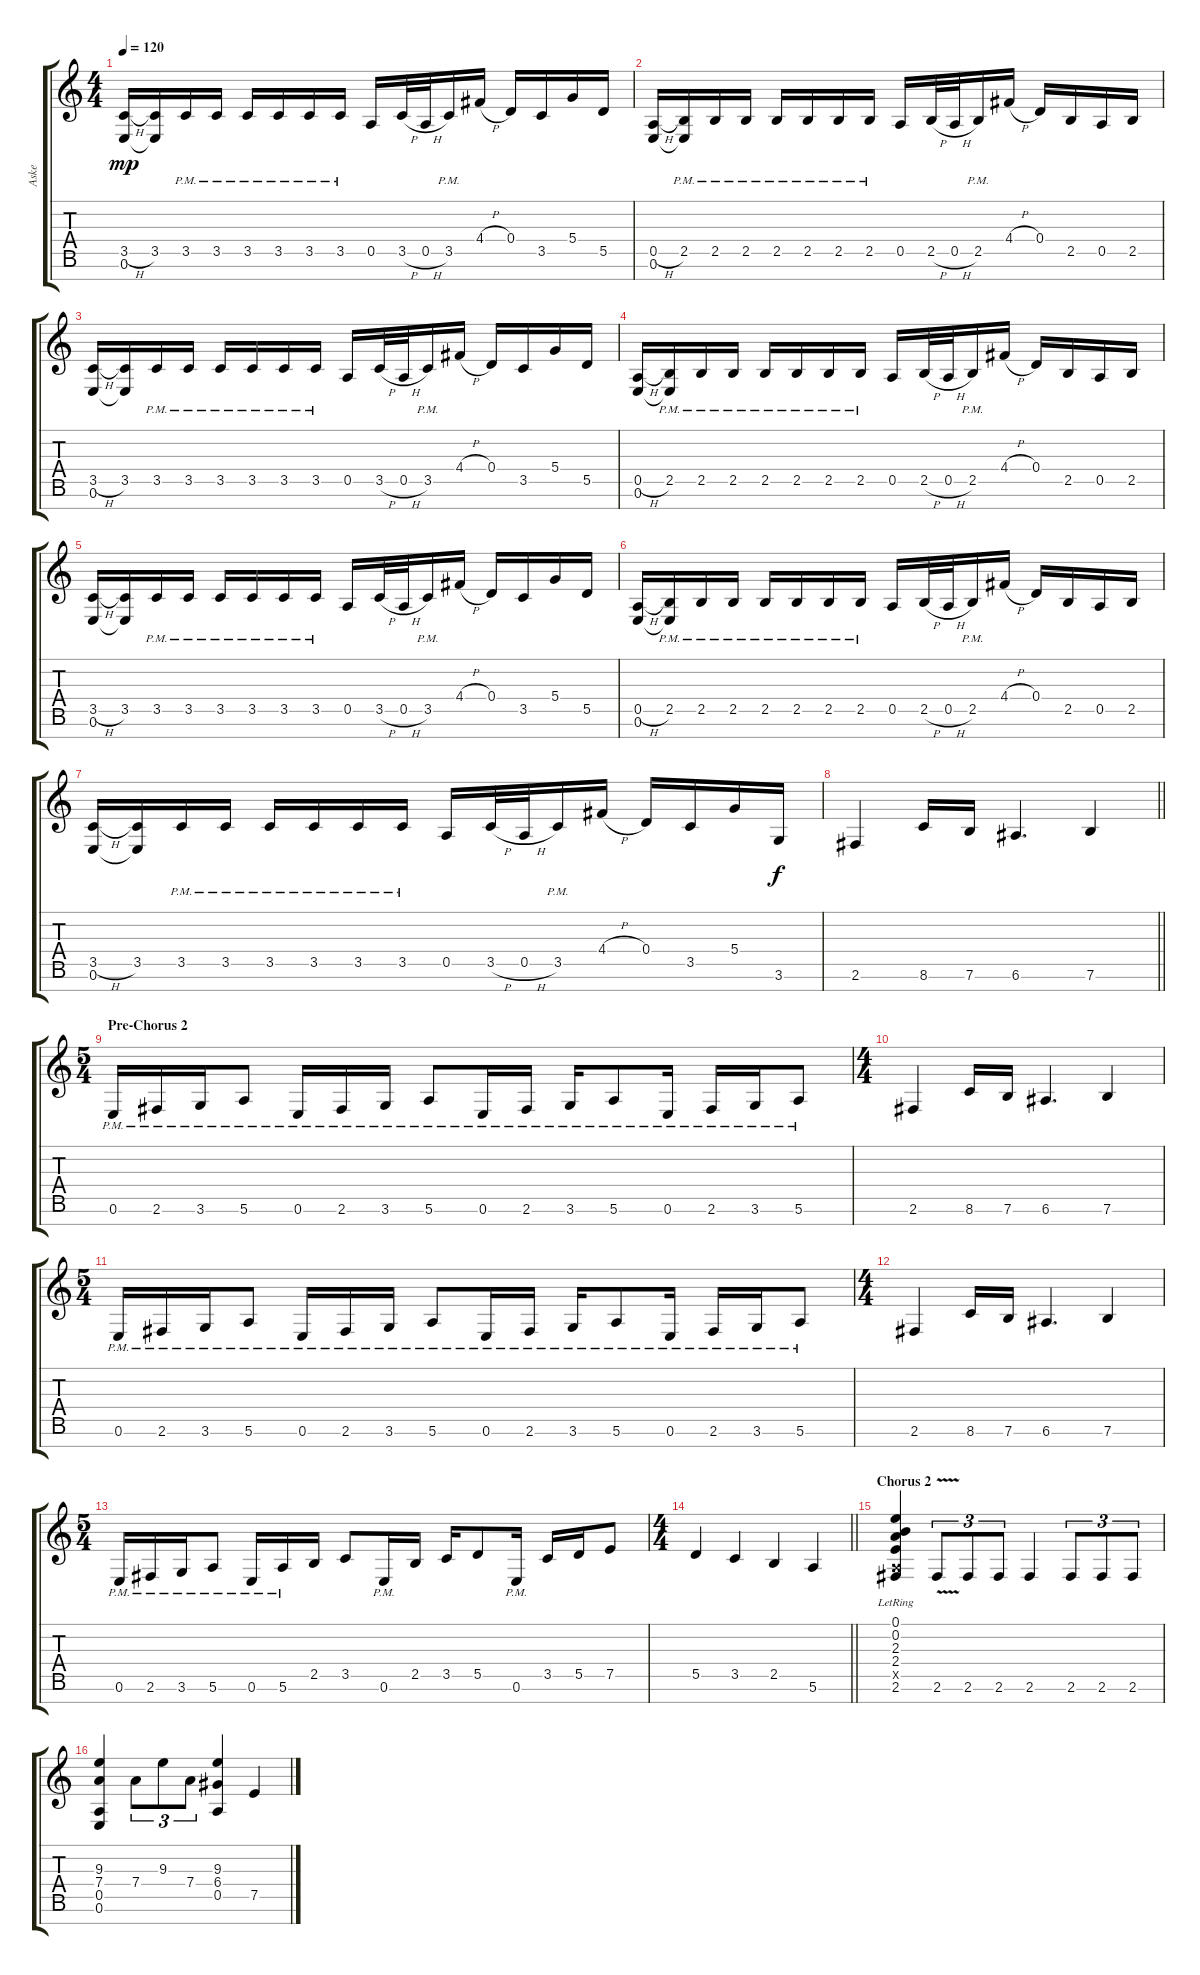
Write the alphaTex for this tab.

\track ("Aske" "Aske") {instrument acousticguitarsteel}
\staff {score tabs}
\tuning (E4 B3 G3 D3 A2 E2 B1) {hide}
\ts (4 4)
\tempo 120
\clef g2
\ks c
(3.5{h} 0.6).16{dy mp} (3.5 0.6{t}).16 3.5{pm}.16 3.5{pm}.16 3.5{pm}.16 3.5{pm}.16 3.5{pm}.16 3.5{pm}.16 0.5.16 3.5{h}.32 0.5{h}.32 3.5{pm}.16 4.4{h}.16 0.4.16 3.5.16 5.4.16 5.5.16 |
(0.5{h} 0.6).16 (2.5{pm} 0.6{t}).16 2.5{pm}.16 2.5{pm}.16 2.5{pm}.16 2.5{pm}.16 2.5{pm}.16 2.5{pm}.16 0.5.16 2.5{h}.32 0.5{h}.32 2.5{pm}.16 4.4{h}.16 0.4.16 2.5.16 0.5.16 2.5.16 |
(3.5{h} 0.6).16 (3.5 0.6{t}).16 3.5{pm}.16 3.5{pm}.16 3.5{pm}.16 3.5{pm}.16 3.5{pm}.16 3.5{pm}.16 0.5.16 3.5{h}.32 0.5{h}.32 3.5{pm}.16 4.4{h}.16 0.4.16 3.5.16 5.4.16 5.5.16 |
(0.5{h} 0.6).16 (2.5{pm} 0.6{t}).16 2.5{pm}.16 2.5{pm}.16 2.5{pm}.16 2.5{pm}.16 2.5{pm}.16 2.5{pm}.16 0.5.16 2.5{h}.32 0.5{h}.32 2.5{pm}.16 4.4{h}.16 0.4.16 2.5.16 0.5.16 2.5.16 |
(3.5{h} 0.6).16 (3.5 0.6{t}).16 3.5{pm}.16 3.5{pm}.16 3.5{pm}.16 3.5{pm}.16 3.5{pm}.16 3.5{pm}.16 0.5.16 3.5{h}.32 0.5{h}.32 3.5{pm}.16 4.4{h}.16 0.4.16 3.5.16 5.4.16 5.5.16 |
(0.5{h} 0.6).16 (2.5{pm} 0.6{t}).16 2.5{pm}.16 2.5{pm}.16 2.5{pm}.16 2.5{pm}.16 2.5{pm}.16 2.5{pm}.16 0.5.16 2.5{h}.32 0.5{h}.32 2.5{pm}.16 4.4{h}.16 0.4.16 2.5.16 0.5.16 2.5.16 |
(3.5{h} 0.6).16 (3.5 0.6{t}).16 3.5{pm}.16 3.5{pm}.16 3.5{pm}.16 3.5{pm}.16 3.5{pm}.16 3.5{pm}.16 0.5.16 3.5{h}.32 0.5{h}.32 3.5{pm}.16 4.4{h}.16 0.4.16 3.5.16 5.4.16 3.6.16{dy f} |
\barLineRight lightlight
2.6.4{instrument overdrivenguitar} 8.6.16 7.6.16 6.6.4{d} 7.6.4 |
\ts (5 4)
\section ("" "Pre-Chorus 2")
0.6{pm}.16 2.6{pm}.16 3.6{pm}.16 5.6{pm}.8 0.6{pm}.16 2.6{pm}.16 3.6{pm}.16 5.6{pm}.8 0.6{pm}.16 2.6{pm}.16 3.6{pm}.16 5.6{pm}.8 0.6{pm}.16 2.6{pm}.16 3.6{pm}.16 5.6{pm}.8 |
\ts (4 4)
2.6.4 8.6.16 7.6.16 6.6.4{d} 7.6.4 |
\ts (5 4)
0.6{pm}.16 2.6{pm}.16 3.6{pm}.16 5.6{pm}.8 0.6{pm}.16 2.6{pm}.16 3.6{pm}.16 5.6{pm}.8 0.6{pm}.16 2.6{pm}.16 3.6{pm}.16 5.6{pm}.8 0.6{pm}.16 2.6{pm}.16 3.6{pm}.16 5.6{pm}.8 |
\ts (4 4)
2.6.4 8.6.16 7.6.16 6.6.4{d} 7.6.4 |
\ts (5 4)
0.6{pm}.16 2.6{pm}.16 3.6{pm}.16 5.6{pm}.8 0.6{pm}.16 5.6{pm}.16 2.5.16 3.5.8 0.6{pm}.16 2.5.16 3.5.16 5.5.8 0.6{pm}.16 3.5.16 5.5.16 7.5.8 |
\ts (4 4)
\barLineRight lightlight
5.5.4 3.5.4 2.5.4 5.6.4 |
\section ("" "Chorus 2")
(0.1{lr} 0.2{lr} 2.3{lr} 2.4{lr} 0.5{x} 2.6).4 2.6{v}.8{tu (3 2)} 2.6.8{tu (3 2)} 2.6.8{tu (3 2)} 2.6.4 2.6.8{tu (3 2)} 2.6.8{tu (3 2)} 2.6.8{tu (3 2)} |
(9.3 7.4 0.5 0.6).4 7.4.8{tu (3 2)} 9.3.8{tu (3 2)} 7.4.8{tu (3 2)} (9.3 6.4 0.5).4 7.5.4
